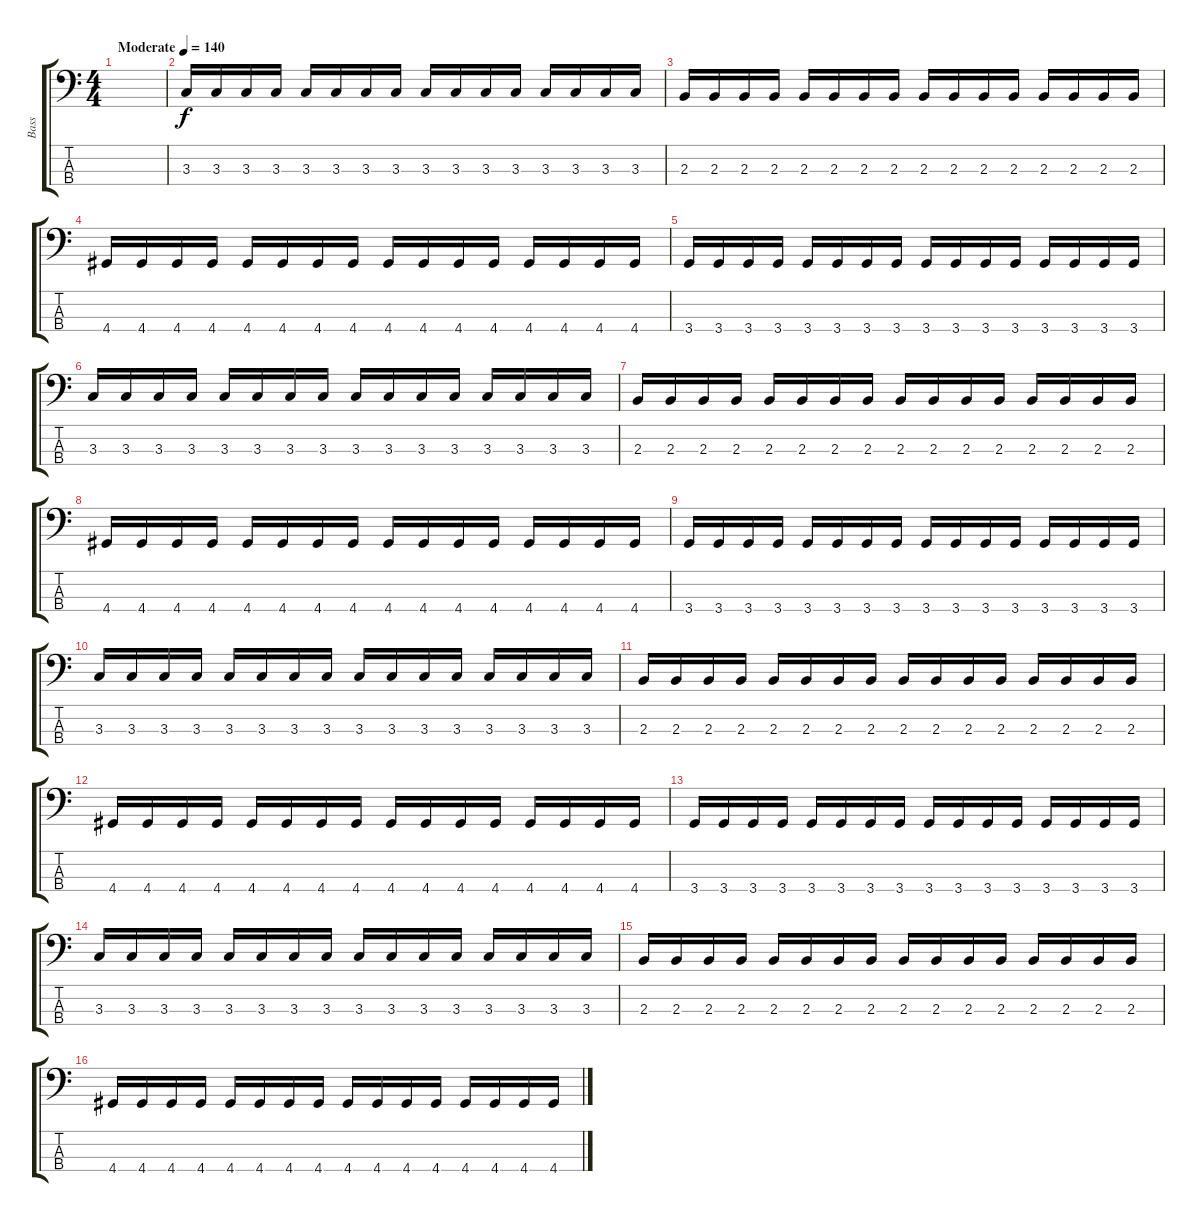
\track ("Bass" "Bass") {instrument electricbasspick}
\staff {score tabs}
\tuning (G2 D2 A1 E1) {hide}
\ts (4 4)
\tempo (140 "Moderate")
\clef f4
\ks c
|
3.3.16 3.3.16 3.3.16 3.3.16 3.3.16 3.3.16 3.3.16 3.3.16 3.3.16 3.3.16 3.3.16 3.3.16 3.3.16 3.3.16 3.3.16 3.3.16 |
2.3.16 2.3.16 2.3.16 2.3.16 2.3.16 2.3.16 2.3.16 2.3.16 2.3.16 2.3.16 2.3.16 2.3.16 2.3.16 2.3.16 2.3.16 2.3.16 |
4.4.16 4.4.16 4.4.16 4.4.16 4.4.16 4.4.16 4.4.16 4.4.16 4.4.16 4.4.16 4.4.16 4.4.16 4.4.16 4.4.16 4.4.16 4.4.16 |
3.4.16 3.4.16 3.4.16 3.4.16 3.4.16 3.4.16 3.4.16 3.4.16 3.4.16 3.4.16 3.4.16 3.4.16 3.4.16 3.4.16 3.4.16 3.4.16 |
3.3.16 3.3.16 3.3.16 3.3.16 3.3.16 3.3.16 3.3.16 3.3.16 3.3.16 3.3.16 3.3.16 3.3.16 3.3.16 3.3.16 3.3.16 3.3.16 |
2.3.16 2.3.16 2.3.16 2.3.16 2.3.16 2.3.16 2.3.16 2.3.16 2.3.16 2.3.16 2.3.16 2.3.16 2.3.16 2.3.16 2.3.16 2.3.16 |
4.4.16 4.4.16 4.4.16 4.4.16 4.4.16 4.4.16 4.4.16 4.4.16 4.4.16 4.4.16 4.4.16 4.4.16 4.4.16 4.4.16 4.4.16 4.4.16 |
3.4.16 3.4.16 3.4.16 3.4.16 3.4.16 3.4.16 3.4.16 3.4.16 3.4.16 3.4.16 3.4.16 3.4.16 3.4.16 3.4.16 3.4.16 3.4.16 |
3.3.16 3.3.16 3.3.16 3.3.16 3.3.16 3.3.16 3.3.16 3.3.16 3.3.16 3.3.16 3.3.16 3.3.16 3.3.16 3.3.16 3.3.16 3.3.16 |
2.3.16 2.3.16 2.3.16 2.3.16 2.3.16 2.3.16 2.3.16 2.3.16 2.3.16 2.3.16 2.3.16 2.3.16 2.3.16 2.3.16 2.3.16 2.3.16 |
4.4.16 4.4.16 4.4.16 4.4.16 4.4.16 4.4.16 4.4.16 4.4.16 4.4.16 4.4.16 4.4.16 4.4.16 4.4.16 4.4.16 4.4.16 4.4.16 |
3.4.16 3.4.16 3.4.16 3.4.16 3.4.16 3.4.16 3.4.16 3.4.16 3.4.16 3.4.16 3.4.16 3.4.16 3.4.16 3.4.16 3.4.16 3.4.16 |
3.3.16 3.3.16 3.3.16 3.3.16 3.3.16 3.3.16 3.3.16 3.3.16 3.3.16 3.3.16 3.3.16 3.3.16 3.3.16 3.3.16 3.3.16 3.3.16 |
2.3.16 2.3.16 2.3.16 2.3.16 2.3.16 2.3.16 2.3.16 2.3.16 2.3.16 2.3.16 2.3.16 2.3.16 2.3.16 2.3.16 2.3.16 2.3.16 |
4.4.16 4.4.16 4.4.16 4.4.16 4.4.16 4.4.16 4.4.16 4.4.16 4.4.16 4.4.16 4.4.16 4.4.16 4.4.16 4.4.16 4.4.16 4.4.16
